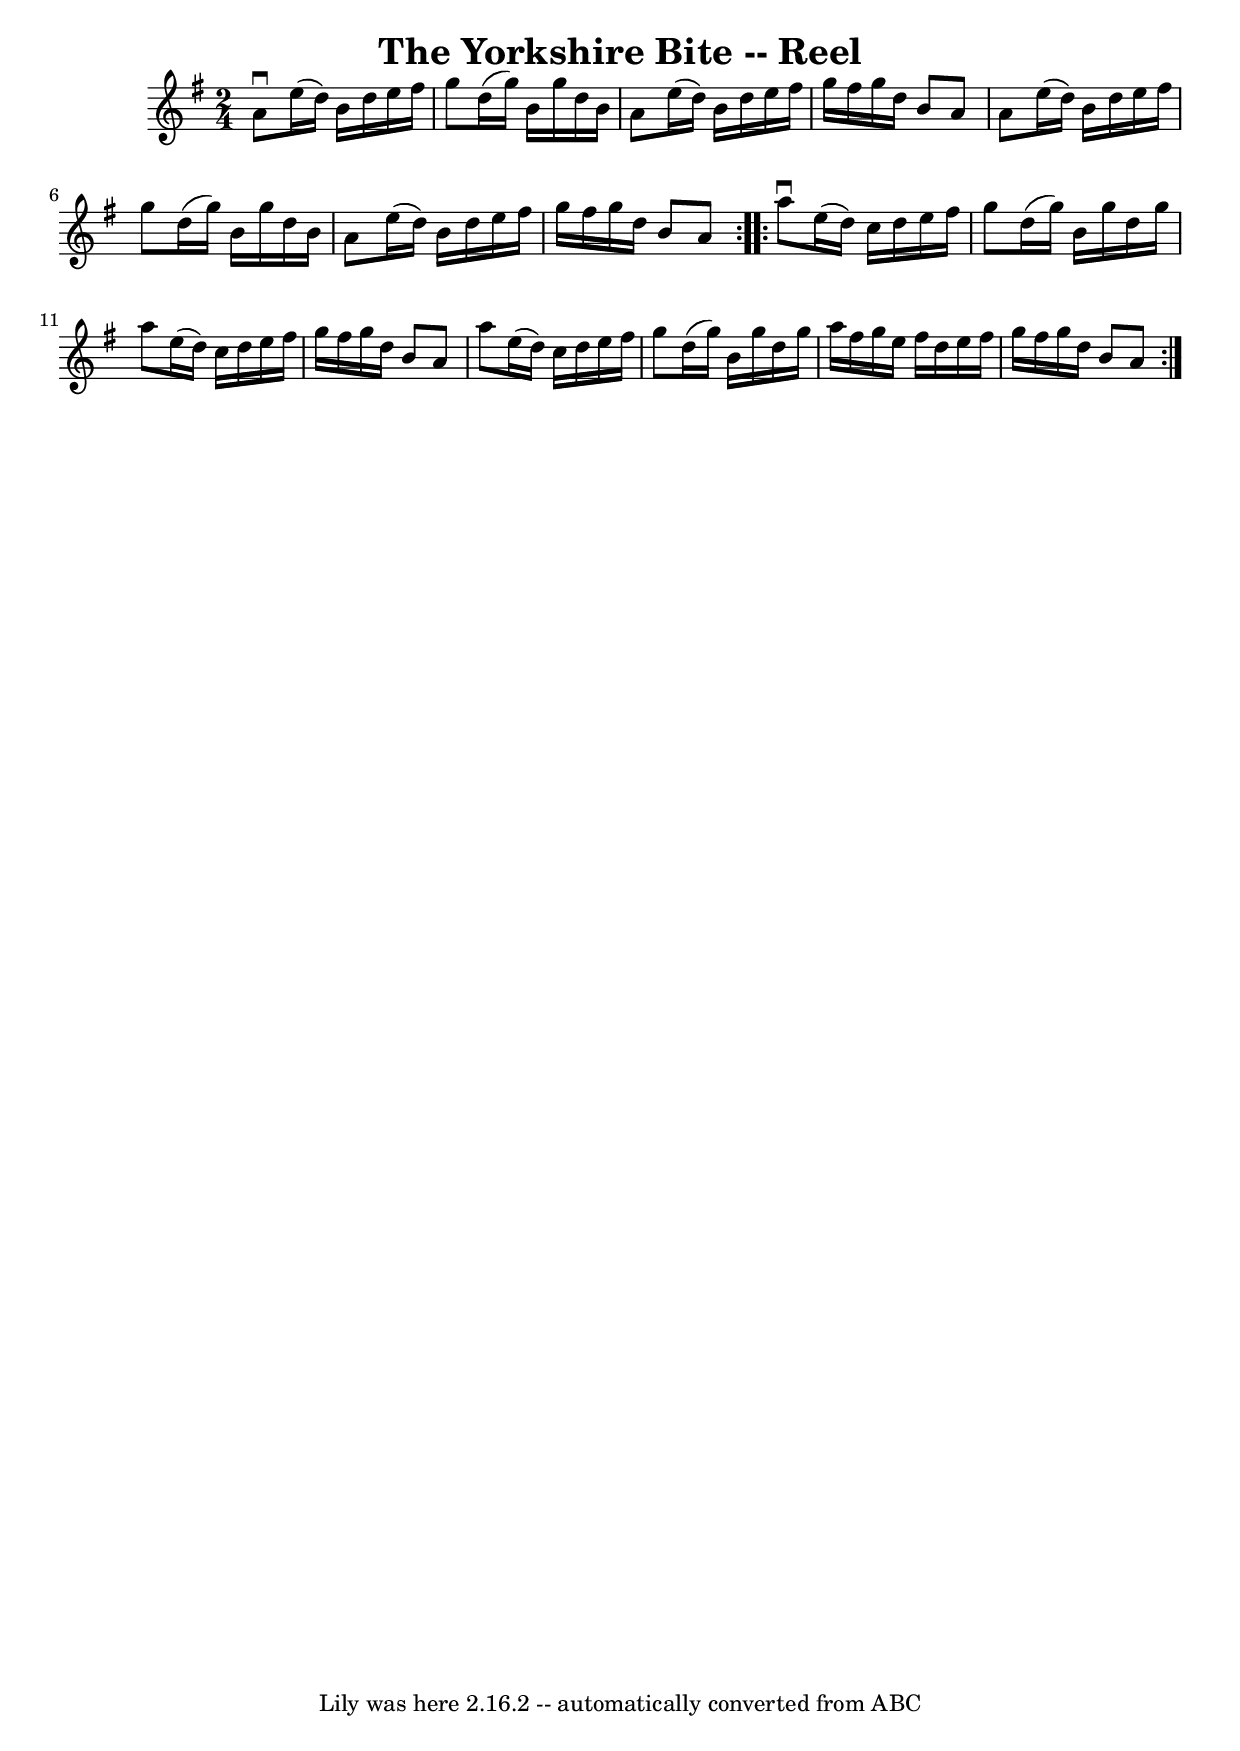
\version "2.16.2"
\include "Mammoth.ily"
\header {
  %% book = "Ryan's Mammoth Collection"
  crossRefNumber = "1"
  footnotes = "\\\\291"
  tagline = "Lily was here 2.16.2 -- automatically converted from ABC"
  title = "The Yorkshire Bite -- Reel"

}
voicedefault =  {



  \repeat volta 2 {

    \time 2/4 
    \key a \dorian
    a'8^\downbow e''16 (d''16) b'16 d''16  
    e''16 fis''16    |
    g''8 d''16 (g''16) b'16 g''16    
    d''16 b'16    |
    a'8 e''16 (d''16) b'16 d''16 e''16 
    fis''16    |
    g''16 fis''16 g''16 d''16 b'8 a'8    
    |
    a'8 e''16 (d''16) b'16 d''16 e''16 fis''16    
    |
    g''8 d''16 (g''16) b'16 g''16 d''16 b'16    
    |
    a'8 e''16 (d''16) b'16 d''16 e''16 fis''16    
    |
    g''16 fis''16 g''16 d''16 b'8 a'8    
  }     

  \repeat volta 2 {
    a''8^\downbow e''16 (d''16) c''16 d''16    
    e''16 fis''16    |
    g''8 d''16 (g''16) b'16 g''16    
    d''16 g''16    |
    a''8 e''16 (d''16) c''16 d''16    
    e''16 fis''16    |
    g''16 fis''16 g''16 d''16 b'8 a'8 
    |
    a''8 e''16 (d''16) c''16 d''16 e''16    
    fis''16    |
    g''8 d''16 (g''16) b'16 g''16 d''16    
    g''16    |
    a''16 fis''16 g''16 e''16 fis''16 d''16    
    e''16 fis''16    |
    g''16 fis''16 g''16 d''16 b'8 a'8 
    
  }   

}

\score{
  <<

    \context Staff="default"
    {
      \voicedefault 
      
    }

  >>
  \layout {
    
  }
  \midi {
  }

}
